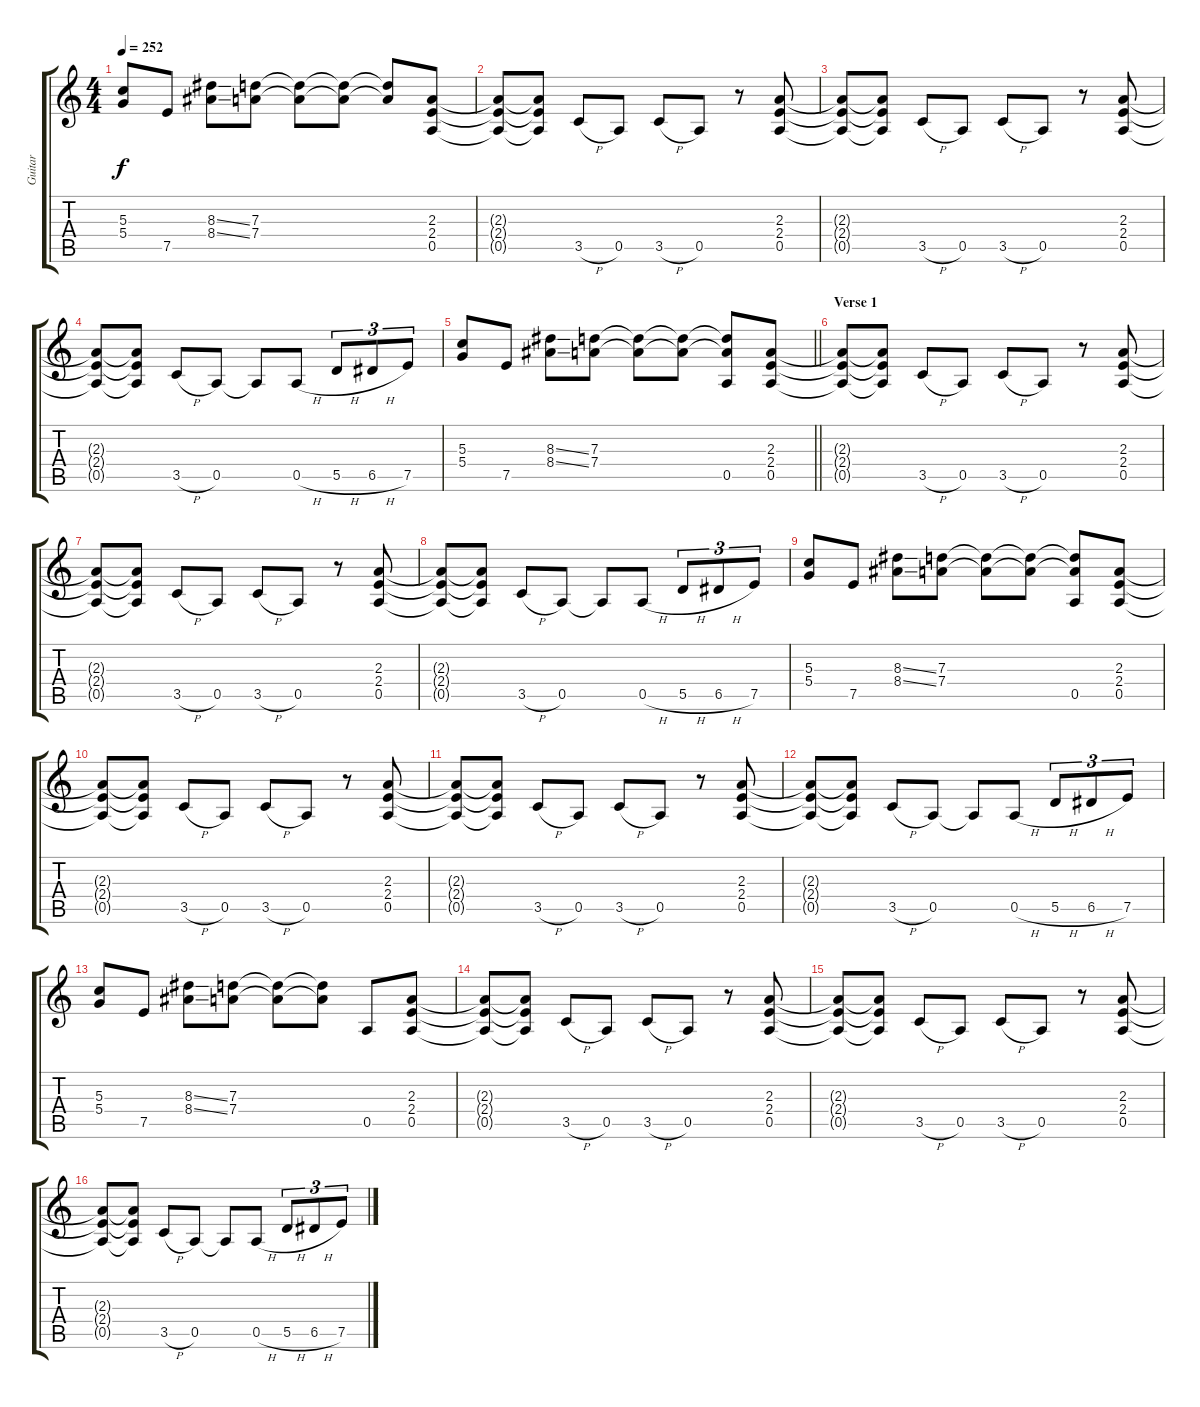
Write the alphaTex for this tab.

\track ("Guitar" "Guitar") {instrument distortionguitar}
\staff {score tabs}
\tuning (E4 B3 G3 D3 A2 E2) {hide}
\ts (4 4)
\tempo 252
\clef g2
\ks c
(5.3 5.4).8{dy f} 7.5.8 (8.3{ss} 8.4{ss}).8 (7.3 7.4).8 (7.3{t} 7.4{t}).8 (7.3{t} 7.4{t}).8 (7.3{t} 7.4{t}).8 (2.3 2.4 0.5).8 |
(2.3{t} 2.4{t} 0.5{t}).8 (2.3{t} 2.4{t} 0.5{t}).8 3.5{h}.8 0.5.8 3.5{h}.8 0.5.8 r.8 (2.3 2.4 0.5).8 |
(2.3{t} 2.4{t} 0.5{t}).8 (2.3{t} 2.4{t} 0.5{t}).8 3.5{h}.8 0.5.8 3.5{h}.8 0.5.8 r.8 (2.3 2.4 0.5).8 |
(2.3{t} 2.4{t} 0.5{t}).8 (2.3{t} 2.4{t} 0.5{t}).8 3.5{h}.8 0.5.8 0.5{t}.8 0.5{h}.8 5.5{h}.8{tu (3 2)} 6.5{h}.8{tu (3 2)} 7.5.8{tu (3 2)} |
\barLineRight lightlight
(5.3 5.4).8 7.5.8 (8.3{ss} 8.4{ss}).8 (7.3 7.4).8 (7.3{t} 7.4{t}).8 (7.3{t} 7.4{t}).8 (7.3{t} 7.4{t} 0.5).8 (2.3 2.4 0.5).8 |
\section ("" "Verse 1")
(2.3{t} 2.4{t} 0.5{t}).8 (2.3{t} 2.4{t} 0.5{t}).8 3.5{h}.8 0.5.8 3.5{h}.8 0.5.8 r.8 (2.3 2.4 0.5).8 |
(2.3{t} 2.4{t} 0.5{t}).8 (2.3{t} 2.4{t} 0.5{t}).8 3.5{h}.8 0.5.8 3.5{h}.8 0.5.8 r.8 (2.3 2.4 0.5).8 |
(2.3{t} 2.4{t} 0.5{t}).8 (2.3{t} 2.4{t} 0.5{t}).8 3.5{h}.8 0.5.8 0.5{t}.8 0.5{h}.8 5.5{h}.8{tu (3 2)} 6.5{h}.8{tu (3 2)} 7.5.8{tu (3 2)} |
(5.3 5.4).8 7.5.8 (8.3{ss} 8.4{ss}).8 (7.3 7.4).8 (7.3{t} 7.4{t}).8 (7.3{t} 7.4{t}).8 (7.3{t} 7.4{t} 0.5).8 (2.3 2.4 0.5).8 |
(2.3{t} 2.4{t} 0.5{t}).8 (2.3{t} 2.4{t} 0.5{t}).8 3.5{h}.8 0.5.8 3.5{h}.8 0.5.8 r.8 (2.3 2.4 0.5).8 |
(2.3{t} 2.4{t} 0.5{t}).8 (2.3{t} 2.4{t} 0.5{t}).8 3.5{h}.8 0.5.8 3.5{h}.8 0.5.8 r.8 (2.3 2.4 0.5).8 |
(2.3{t} 2.4{t} 0.5{t}).8 (2.3{t} 2.4{t} 0.5{t}).8 3.5{h}.8 0.5.8 0.5{t}.8 0.5{h}.8 5.5{h}.8{tu (3 2)} 6.5{h}.8{tu (3 2)} 7.5.8{tu (3 2)} |
(5.3 5.4).8 7.5.8 (8.3{ss} 8.4{ss}).8 (7.3 7.4).8 (7.3{t} 7.4{t}).8 (7.3{t} 7.4{t}).8 0.5.8 (2.3 2.4 0.5).8 |
(2.3{t} 2.4{t} 0.5{t}).8 (2.3{t} 2.4{t} 0.5{t}).8 3.5{h}.8 0.5.8 3.5{h}.8 0.5.8 r.8 (2.3 2.4 0.5).8 |
(2.3{t} 2.4{t} 0.5{t}).8 (2.3{t} 2.4{t} 0.5{t}).8 3.5{h}.8 0.5.8 3.5{h}.8 0.5.8 r.8 (2.3 2.4 0.5).8 |
(2.3{t} 2.4{t} 0.5{t}).8 (2.3{t} 2.4{t} 0.5{t}).8 3.5{h}.8 0.5.8 0.5{t}.8 0.5{h}.8 5.5{h}.8{tu (3 2)} 6.5{h}.8{tu (3 2)} 7.5.8{tu (3 2)}
